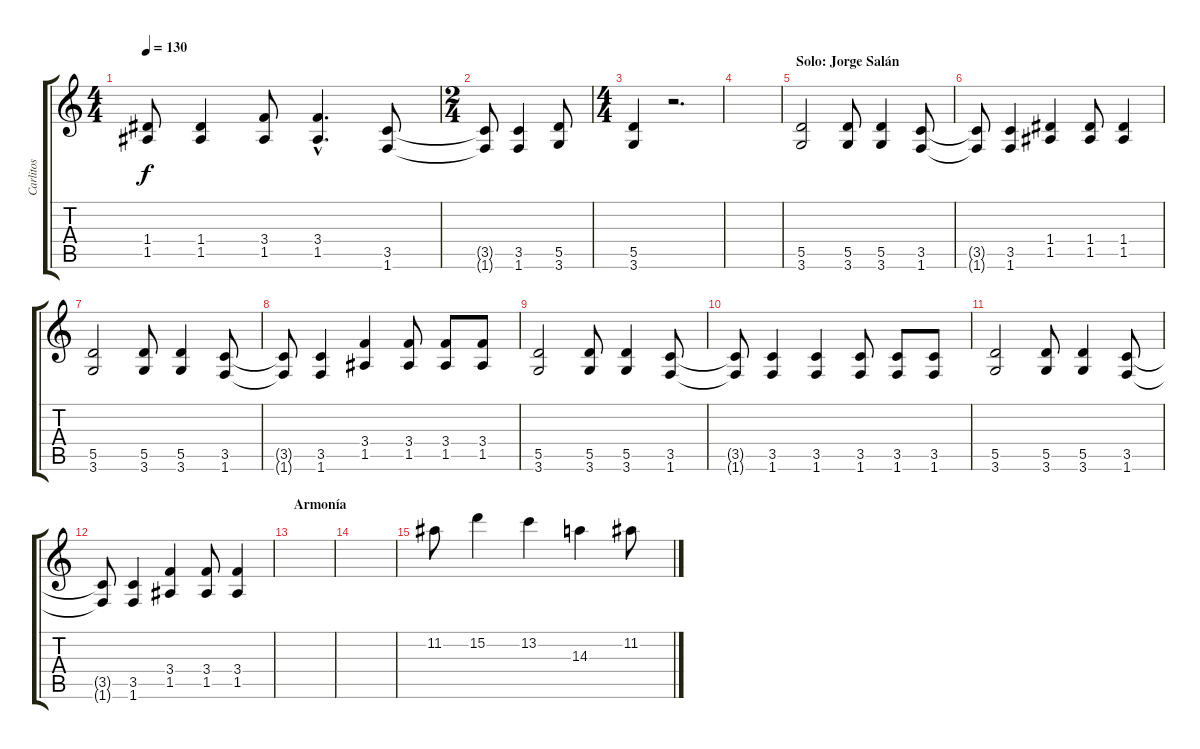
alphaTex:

\track ("Carlitos" "Carlitos") {instrument distortionguitar}
\staff {score tabs}
\tuning (E4 B3 G3 D3 A2 E2) {hide}
\ts (4 4)
\tempo 130
\clef g2
\ks c
(1.4{t} 1.5{t}).8{dy f} (1.4 1.5).4 (3.4 1.5).8 (3.4{hac} 1.5{hac}).4{d} (3.5 1.6).8 |
\ts (2 4)
(3.5{t} 1.6{t}).8 (3.5 1.6).4 (5.5 3.6).8 |
\ts (4 4)
(5.5 3.6).4 r.2{d} |
|
\section ("" "Solo: Jorge Salán")
(5.5 3.6).2 (5.5 3.6).8 (5.5 3.6).4 (3.5 1.6).8 |
(3.5{t} 1.6{t}).8 (3.5 1.6).4 (1.4 1.5).4 (1.4 1.5).8 (1.4 1.5).4 |
(5.5 3.6).2 (5.5 3.6).8 (5.5 3.6).4 (3.5 1.6).8 |
(3.5{t} 1.6{t}).8 (3.5 1.6).4 (3.4 1.5).4 (3.4 1.5).8 (3.4 1.5).8 (3.4 1.5).8 |
(5.5 3.6).2 (5.5 3.6).8 (5.5 3.6).4 (3.5 1.6).8 |
(3.5{t} 1.6{t}).8 (3.5 1.6).4 (3.5 1.6).4 (3.5 1.6).8 (3.5 1.6).8 (3.5 1.6).8 |
(5.5 3.6).2 (5.5 3.6).8 (5.5 3.6).4 (3.5 1.6).8 |
(3.5{t} 1.6{t}).8 (3.5 1.6).4 (3.4 1.5).4 (3.4 1.5).8 (3.4 1.5).4 |
\section ("" "Armonía")
|
|
11.2.8 15.2.4 13.2.4 14.3.4 11.2.8
